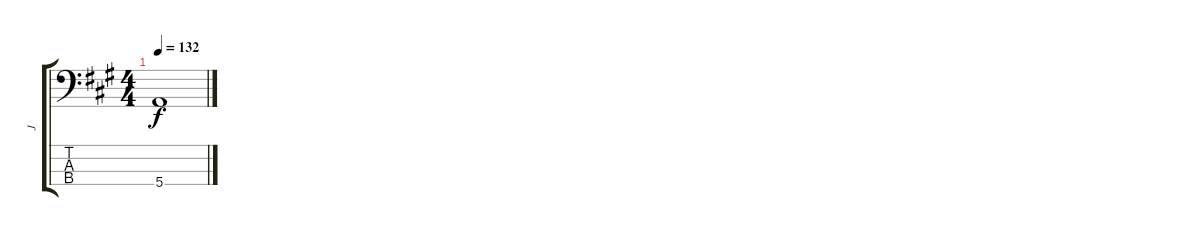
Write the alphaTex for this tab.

\track ("J" "J") {instrument electricbasspick}
\staff {score tabs}
\tuning (G2 D2 A1 E1) {hide}
\ts (4 4)
\tempo 132
\clef f4
\ks a
5.4.1{dy f}
